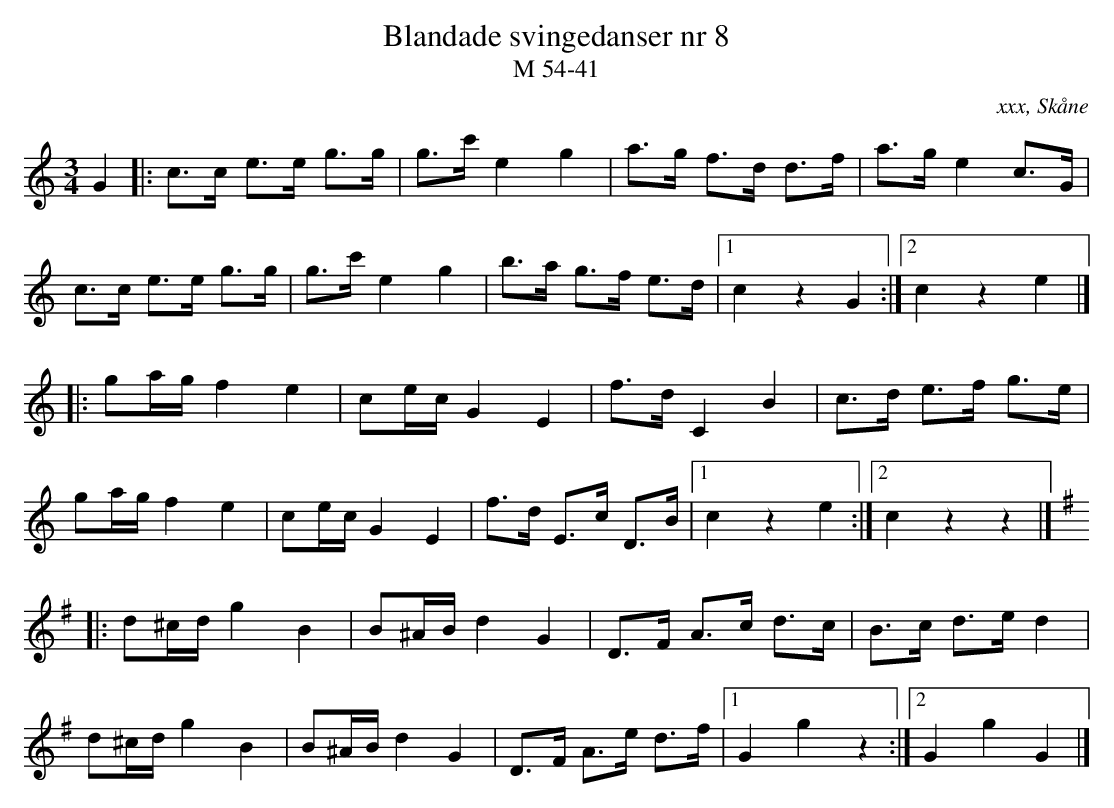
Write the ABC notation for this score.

X:1
T:Blandade svingedanser nr 8
T:M 54-41
O:xxx, Skåne
M:3/4
L:1/8
Q:108
K:C
G2 |: c>c e>e g>g | g>c' e2 g2 | a>g f>d d>f | a>g e2 c>G |
c>c e>e g>g | g>c' e2 g2 | b>a g>f e>d |1 c2 z2 G2 :|2 c2 z2 e2 |]
|: ga/g/ f2 e2 | ce/c/G2 E2 | f>d C2 B2 | c>d e>f g>e |
ga/g/ f2 e2 | ce/c/G2 E2 | f>d E>c D>B |1 c2 z2 e2 :|2 c2 z2 z2 |]
[K:G] |: d^c/d/ g2 B2 | B^A/B/ d2 G2 | D>F A>c d>c | B>c d>e d2 |
d^c/d/ g2 B2 | B^A/B/ d2 G2 | D>F A>e d>f |1 G2 g2 z2 :|2 G2 g2 G2 |]
